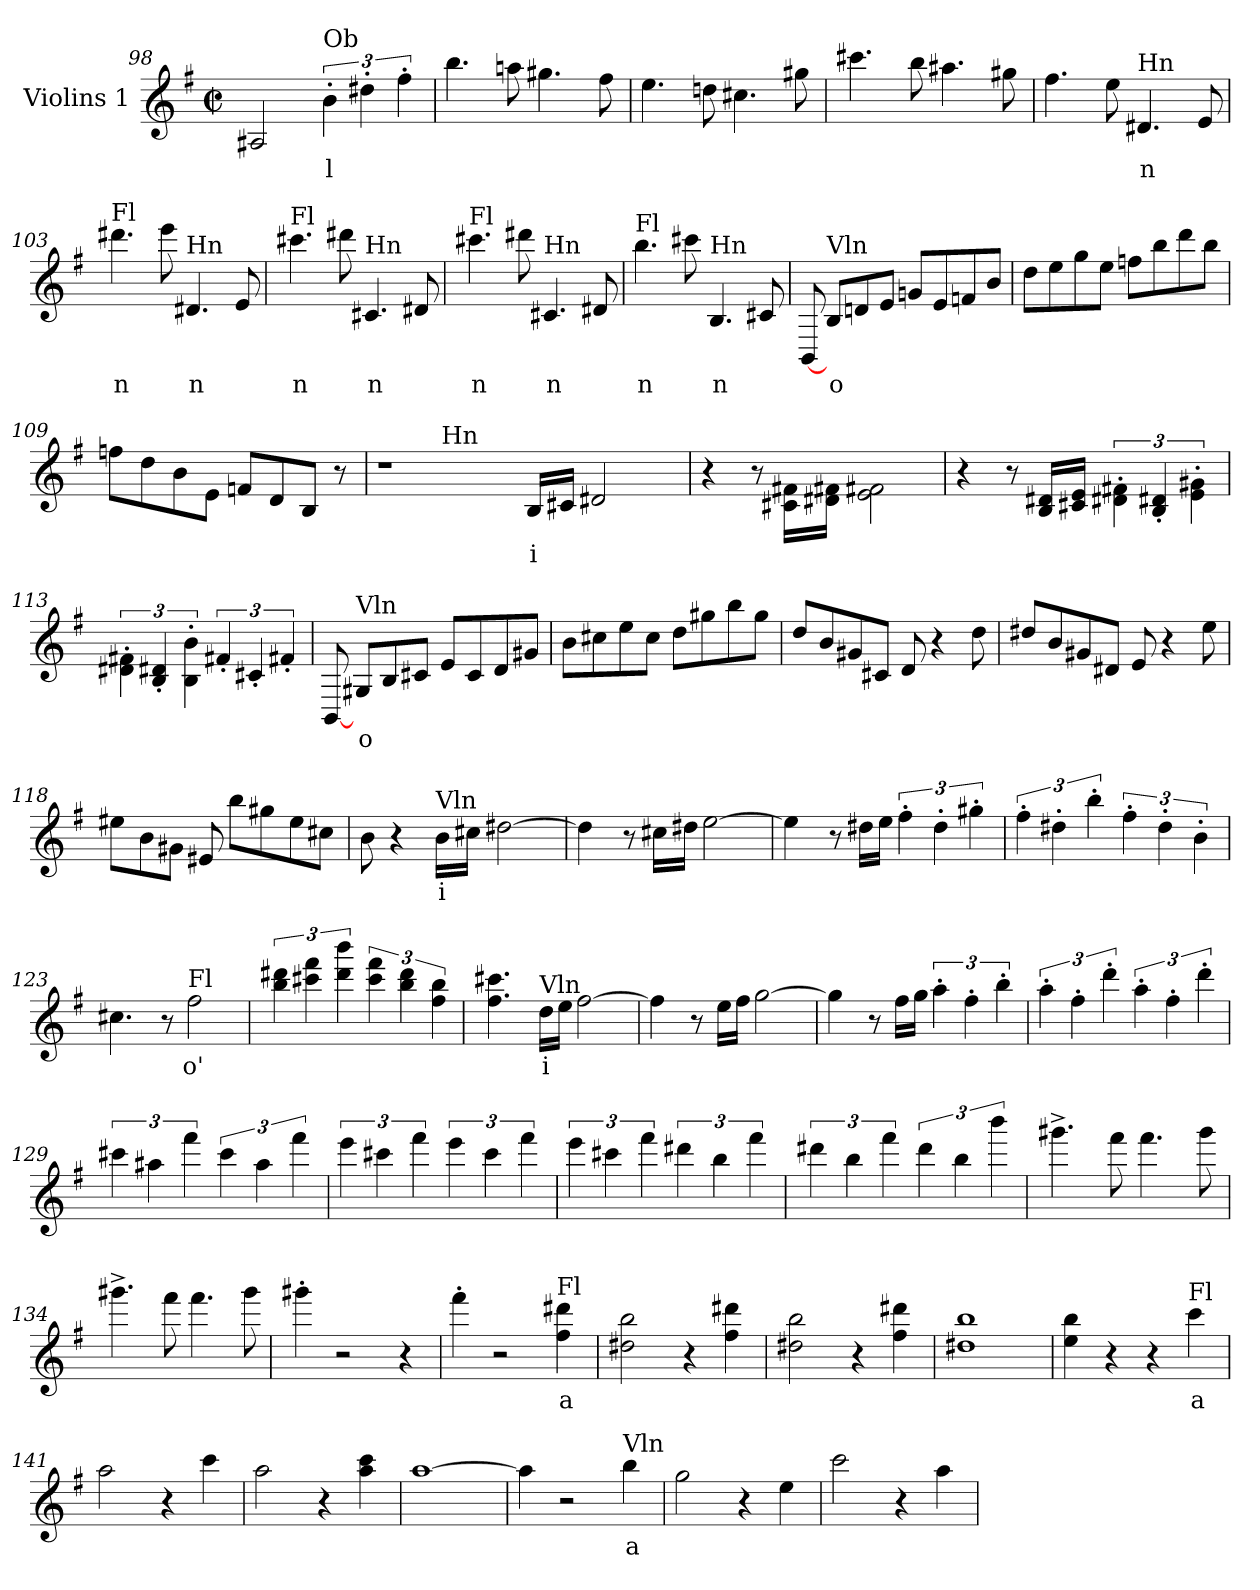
**kern	**text
*part1	*part1
*staff1	*staff1
*I"Violins 1	*
*I'Vlns. 1	*
*clefG2	*
*k[f#]	*
*M2/2	*
*met(c|)	*
=98	=98
2A#X	.
!LO:TX:a:t=Ob	!
!	!LO:LY:b:color=#FF0000
6b'	l
6dd#X'	.
6ff#'	.
=99	=99
4.bb	.
8aan	.
4.gg#X	.
8ff#	.
=100	=100
4.ee	.
8ddn	.
4.cc#X	.
8gg#X	.
=101	=101
4.ccc#X	.
8bb	.
4.aa#X	.
8gg#X	.
=102	=102
4.ff#	.
8ee	.
!LO:TX:a:t=Hn	!
!	!LO:LY:b:color=#FF0000
4.d#X	n
8e	.
=103	=103
!LO:TX:a:t=Fl	!
!	!LO:LY:b:color=#FF0000
4.ddd#X	n
8eee	.
!LO:TX:a:t=Hn	!
!	!LO:LY:b:color=#FF0000
4.d#X	n
8e	.
=104	=104
!LO:TX:a:t=Fl	!
!	!LO:LY:b:color=#FF0000
4.ccc#X	n
8ddd#X	.
!LO:TX:a:t=Hn	!
!	!LO:LY:b:color=#FF0000
4.c#X	n
8d#X	.
=105	=105
!LO:TX:a:t=Fl	!
!	!LO:LY:b:color=#FF0000
4.ccc#X	n
8ddd#X	.
!LO:TX:a:t=Hn	!
!	!LO:LY:b:color=#FF0000
4.c#X	n
8d#X	.
=106	=106
!LO:TX:a:t=Fl	!
!	!LO:LY:b:color=#FF0000
4.bb	n
8ccc#X	.
!LO:TX:a:t=Hn	!
!	!LO:LY:b:color=#FF0000
4.B	n
8c#X	.
=107	=107
[8BB	.
!LO:TX:a:t=Vln	!
!	!LO:LY:b:color=#FF0000
8BL	o
8dn	.
8eJ	.
8gnL	.
8e	.
8fn	.
8bJ	.
=108	=108
8ddL	.
8ee	.
8gg	.
8eeJ	.
8ffnL	.
8bb	.
8ddd	.
8bbJ	.
=109	=109
8ffnL	.
8dd	.
8b	.
8eJ	.
8fnL	.
8d	.
8BJ	.
8r	.
=110	=110
*^	*
1r	4.ryy	.
!	!LO:TX:a:t=Hn	!
.	1ryy	.
!	!	!LO:LY:b:color=#FF0000
16BLL	.	i
16c#XJJ	.	.
2d#X	.	.
.	4ryy	.
*v	*v	*
=111	=111
4r	.
8r	.
16c#X\ 16f#X\LL	.
16d#X\ 16f#X\JJ	.
2e\ 2f#X\	.
=112	=112
4r	.
8r	.
16B/ 16d#X/LL	.
16c#X/ 16e/JJ	.
6d#X\' 6f#X\'	.
6B/' 6d#X/'	.
6e\' 6g#X\'	.
=113	=113
6d#X\' 6f#X\'	.
6B/' 6d#X/'	.
6B\' 6b\'	.
6f#X'	.
6c#X'	.
6f#X'	.
=114	=114
[8BB	.
!LO:TX:a:t=Vln	!
!	!LO:LY:b:color=#FF0000
8G#XL	o
8B	.
8c#XJ	.
8eL	.
8c#	.
8d	.
8g#XJ	.
=115	=115
8bL	.
8cc#X	.
8ee	.
8cc#J	.
8ddL	.
8gg#X	.
8bb	.
8gg#J	.
=116	=116
8ddL	.
8b	.
8g#X	.
8c#XJ	.
8d	.
4r	.
8dd	.
=117	=117
8dd#XL	.
8b	.
8g#X	.
8d#XJ	.
8e	.
4r	.
8ee	.
=118	=118
8ee#XL	.
8b	.
8g#XJ	.
8e#X	.
8bbL	.
8gg#X	.
8ee#	.
8cc#XJ	.
=119	=119
8b	.
4r	.
!LO:TX:a:t=Vln	!
!	!LO:LY:b:color=#FF0000
16bLL	i
16cc#XJJ	.
[2dd#X	.
=120	=120
4dd#]	.
8r	.
16cc#XLL	.
16dd#XJJ	.
[2ee	.
=121	=121
4ee]	.
8r	.
16dd#XLL	.
16eeJJ	.
6ff#'	.
6dd#'	.
6gg#X'	.
=122	=122
6ff#'	.
6dd#X'	.
6bb'	.
6ff#'	.
6dd#'	.
6b'	.
=123	=123
4.cc#X	.
8r	.
!LO:TX:a:t=Fl	!
!	!LO:LY:b:color=#FF0000
2ff#	o'
=124	=124
6bb\ 6ddd#X\	.
6ccc#X\ 6fff#\	.
6ddd#\ 6bbb\	.
6ccc#\ 6fff#\	.
6bb\ 6ddd#\	.
6ff#\ 6bb\	.
=125	=125
4.ff#\ 4.ccc#X\	.
!LO:TX:a:t=Vln	!
!	!LO:LY:b:color=#FF0000
16ddLL	i
16eeJJ	.
[2ff#	.
=126	=126
4ff#]	.
8r	.
16eeLL	.
16ff#JJ	.
[2gg	.
=127	=127
4gg]	.
8r	.
16ff#LL	.
16ggJJ	.
6aa'	.
6ff#'	.
6bb'	.
=128	=128
6aa'	.
6ff#'	.
6ddd'	.
6aa'	.
6ff#'	.
6ddd'	.
=129	=129
6ccc#X	.
6aa#X	.
6fff#	.
6ccc#	.
6aa#	.
6fff#	.
=130	=130
6eee	.
6ccc#X	.
6fff#	.
6eee	.
6ccc#	.
6fff#	.
=131	=131
6eee	.
6ccc#X	.
6fff#	.
6ddd#X	.
6bb	.
6fff#	.
=132	=132
6ddd#X	.
6bb	.
6fff#	.
6ddd#	.
6bb	.
6bbb	.
=133	=133
4.ggg#X^	.
8fff#	.
4.fff#	.
8ggg#	.
=134	=134
4.ggg#X^	.
8fff#	.
4.fff#	.
8ggg#	.
=135	=135
4ggg#X'	.
2r	.
4r	.
=136	=136
4fff#'	.
2r	.
!LO:TX:a:t=Fl	!
!	!LO:LY:b:color=#FF0000
4ff#\ 4ddd#X\	a
=137	=137
2dd#X\ 2bb\	.
4r	.
4ff#\ 4ddd#X\	.
=138	=138
2dd#X\ 2bb\	.
4r	.
4ff#\ 4ddd#X\	.
=139	=139
1dd#X 1bb	.
=140	=140
4ee\ 4bb\	.
4r	.
4r	.
!LO:TX:a:t=Fl	!
!	!LO:LY:b:color=#FF0000
4ccc	a
=141	=141
2aa	.
4r	.
4ccc	.
=142	=142
2aa	.
4r	.
4aa\ 4ccc\	.
=143	=143
[1aa	.
=144	=144
4aa]	.
2r	.
!LO:TX:a:t=Vln	!
!	!LO:LY:b:color=#FF0000
4bb	a
=145	=145
2gg	.
4r	.
4ee	.
=146	=146
2ccc	.
4r	.
4aa	.
=	=
*-	*-
